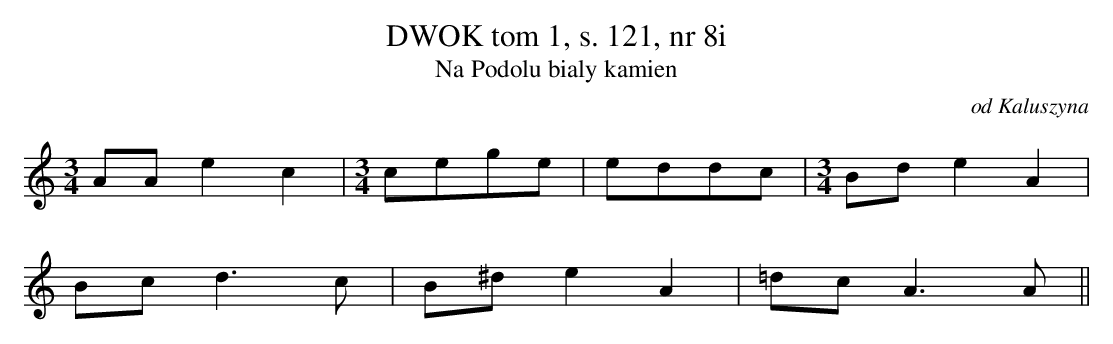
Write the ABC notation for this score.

X:1
T: DWOK tom 1, s. 121, nr 8i
T: Na Podolu bialy kamien
O: od Kaluszyna
M: 3/4
L: 1/8
K: C
AAe2c2 |\
M: 3/4
cege | eddc|\
M: 3/4
Bde2A2 |
Bcd3c | B^de2A2 | =dcA3A||
